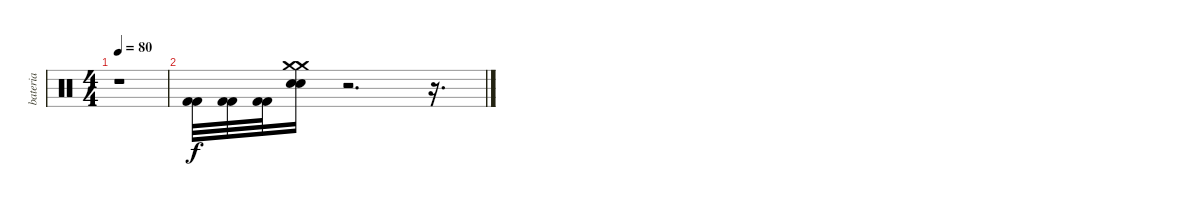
\track ("bateria" "bateria") {instrument percussion}
\staff {score}
\articulation defaults
\ts (4 4)
\tempo 80
\clef neutral
\ks c
r.1{dy f} |
("Kick (hit) 2" "Kick (hit) 2").32 ("Kick (hit) 2" "Kick (hit) 2").32 ("Kick (hit) 2" "Kick (hit) 2").32 ("Crash medium (hit)" "Crash medium (hit)" "Electric Snare (hit)" "Electric Snare (hit)").16 r.2{d} r.16{d}
